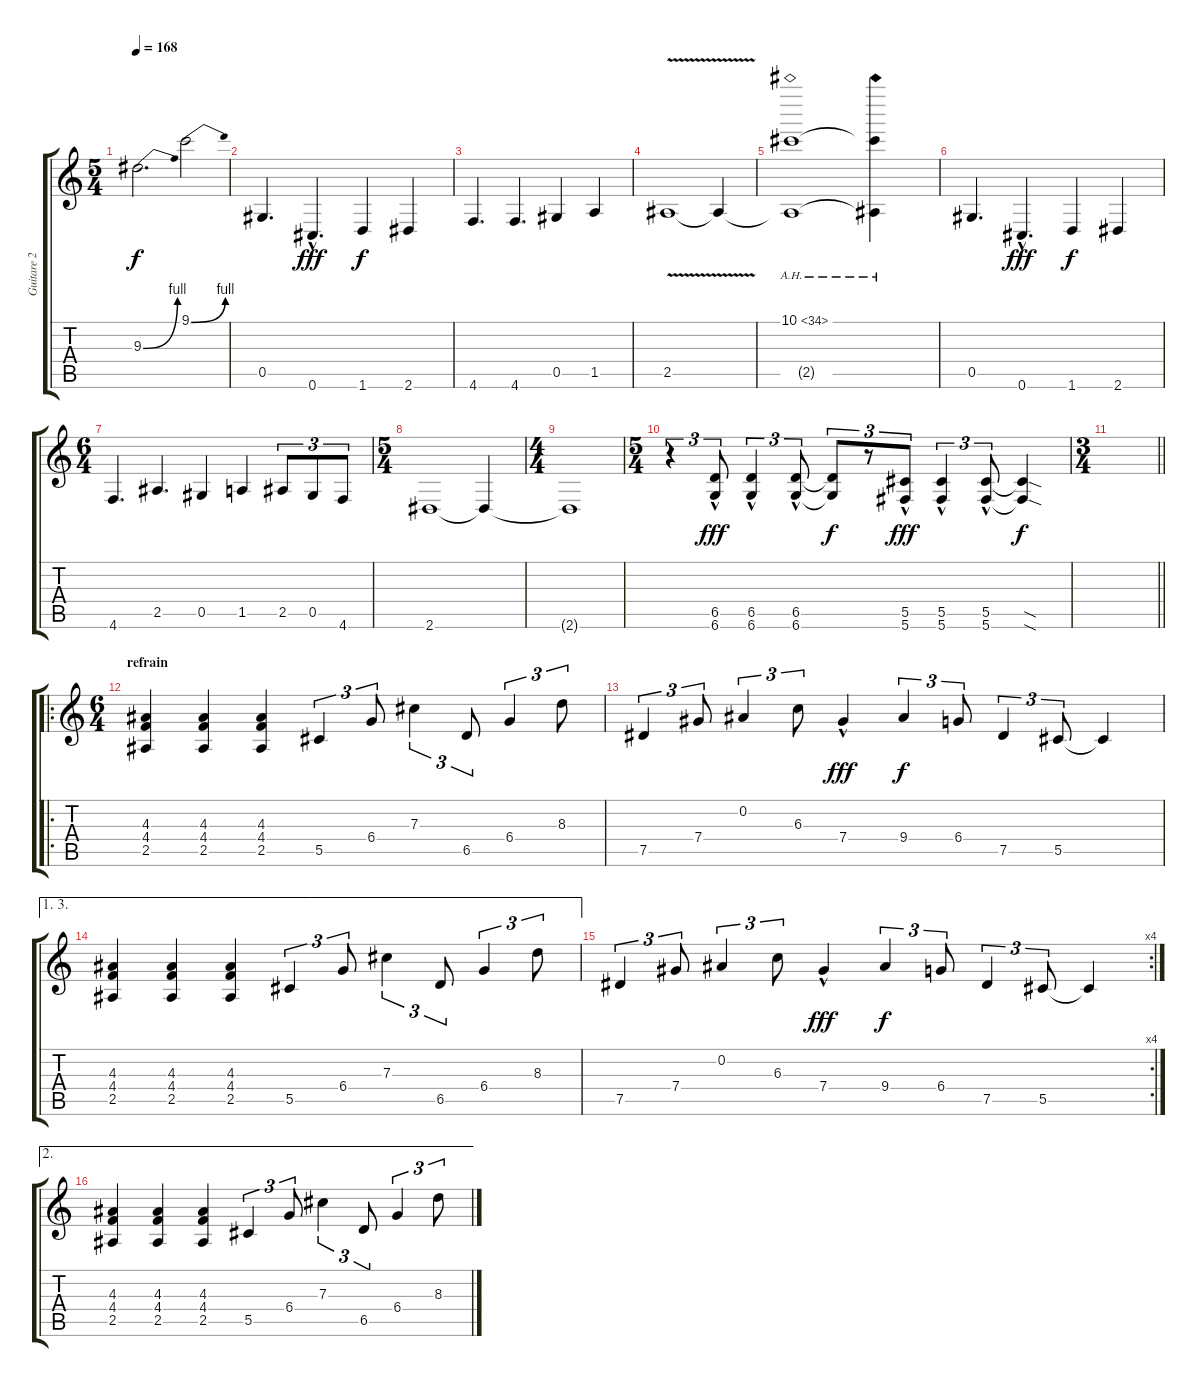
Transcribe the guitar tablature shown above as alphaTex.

\track ("Guitare 2" "Guitare 2") {instrument overdrivenguitar}
\staff {score tabs}
\tuning (Eb4 Bb3 Gb3 Db3 Ab2 Db2) {hide}
\ts (5 4)
\tempo 168
\clef g2
\ks c
9.3{be (bend 0 0 60 4)}.2{d dy f} 9.1{be (bend 0 0 60 4)}.2 |
0.5.4{d} 0.6{hac}.4{d dy fff} 1.6.4{dy f} 2.6.4 |
4.6.4{d} 4.6.4{d} 0.5.4 1.5.4 |
2.5{v}.1 2.5{t}.4 |
(10.1{ah 24} 2.5{t}).1 (10.1{ah 24 t} 2.5{t}).4 |
0.5.4{d} 0.6{hac}.4{d dy fff} 1.6.4{dy f} 2.6.4 |
\ts (6 4)
4.6.4{d} 2.5.4{d} 0.5.4 1.5.4{beam split} 2.5.8{tu (3 2) beam merge} 0.5.8{tu (3 2) beam merge} 4.6.8{tu (3 2)} |
\ts (5 4)
2.6.1 2.6{t}.4 |
\ts (4 4)
2.6{t}.1 |
\ts (5 4)
r.4{tu (3 2)} (6.5 6.6{hac}).8{tu (3 2) dy fff} (6.5 6.6{hac}).4{tu (3 2)} (6.5 6.6{hac}).8{tu (3 2)} (6.5{t} 6.6{t}).8{tu (3 2) dy f} r.8{tu (3 2)} (5.5 5.6{hac}).8{tu (3 2) dy fff} (5.5 5.6{hac}).4{tu (3 2)} (5.5 5.6{hac}).8{tu (3 2)} (5.5{sod t} 5.6{sod t}).4{dy f} |
\ts (3 4)
\barLineRight lightlight
|
\ro
\ts (6 4)
\section ("" "refrain")
(4.3 4.4 2.5).4 (4.3 4.4 2.5).4 (4.3 4.4 2.5).4 5.5.4{tu (3 2)} 6.4.8{tu (3 2)} 7.3.4{tu (3 2)} 6.5.8{tu (3 2)} 6.4.4{tu (3 2)} 8.3.8{tu (3 2)} |
7.5.4{tu (3 2)} 7.4.8{tu (3 2)} 0.2.4{tu (3 2)} 6.3.8{tu (3 2)} 7.4{hac}.4{dy fff} 9.4.4{tu (3 2) dy f} 6.4.8{tu (3 2)} 7.5.4{tu (3 2)} 5.5.8{tu (3 2)} 5.5{t}.4 |
\ae (1 3)
(4.3 4.4 2.5).4 (4.3 4.4 2.5).4 (4.3 4.4 2.5).4 5.5.4{tu (3 2)} 6.4.8{tu (3 2)} 7.3.4{tu (3 2)} 6.5.8{tu (3 2)} 6.4.4{tu (3 2)} 8.3.8{tu (3 2)} |
\rc 4
7.5.4{tu (3 2)} 7.4.8{tu (3 2)} 0.2.4{tu (3 2)} 6.3.8{tu (3 2)} 7.4{hac}.4{dy fff} 9.4.4{tu (3 2) dy f} 6.4.8{tu (3 2)} 7.5.4{tu (3 2)} 5.5.8{tu (3 2)} 5.5{t}.4 |
\ae 2
(4.3 4.4 2.5).4 (4.3 4.4 2.5).4 (4.3 4.4 2.5).4 5.5.4{tu (3 2)} 6.4.8{tu (3 2)} 7.3.4{tu (3 2)} 6.5.8{tu (3 2)} 6.4.4{tu (3 2)} 8.3.8{tu (3 2)}
